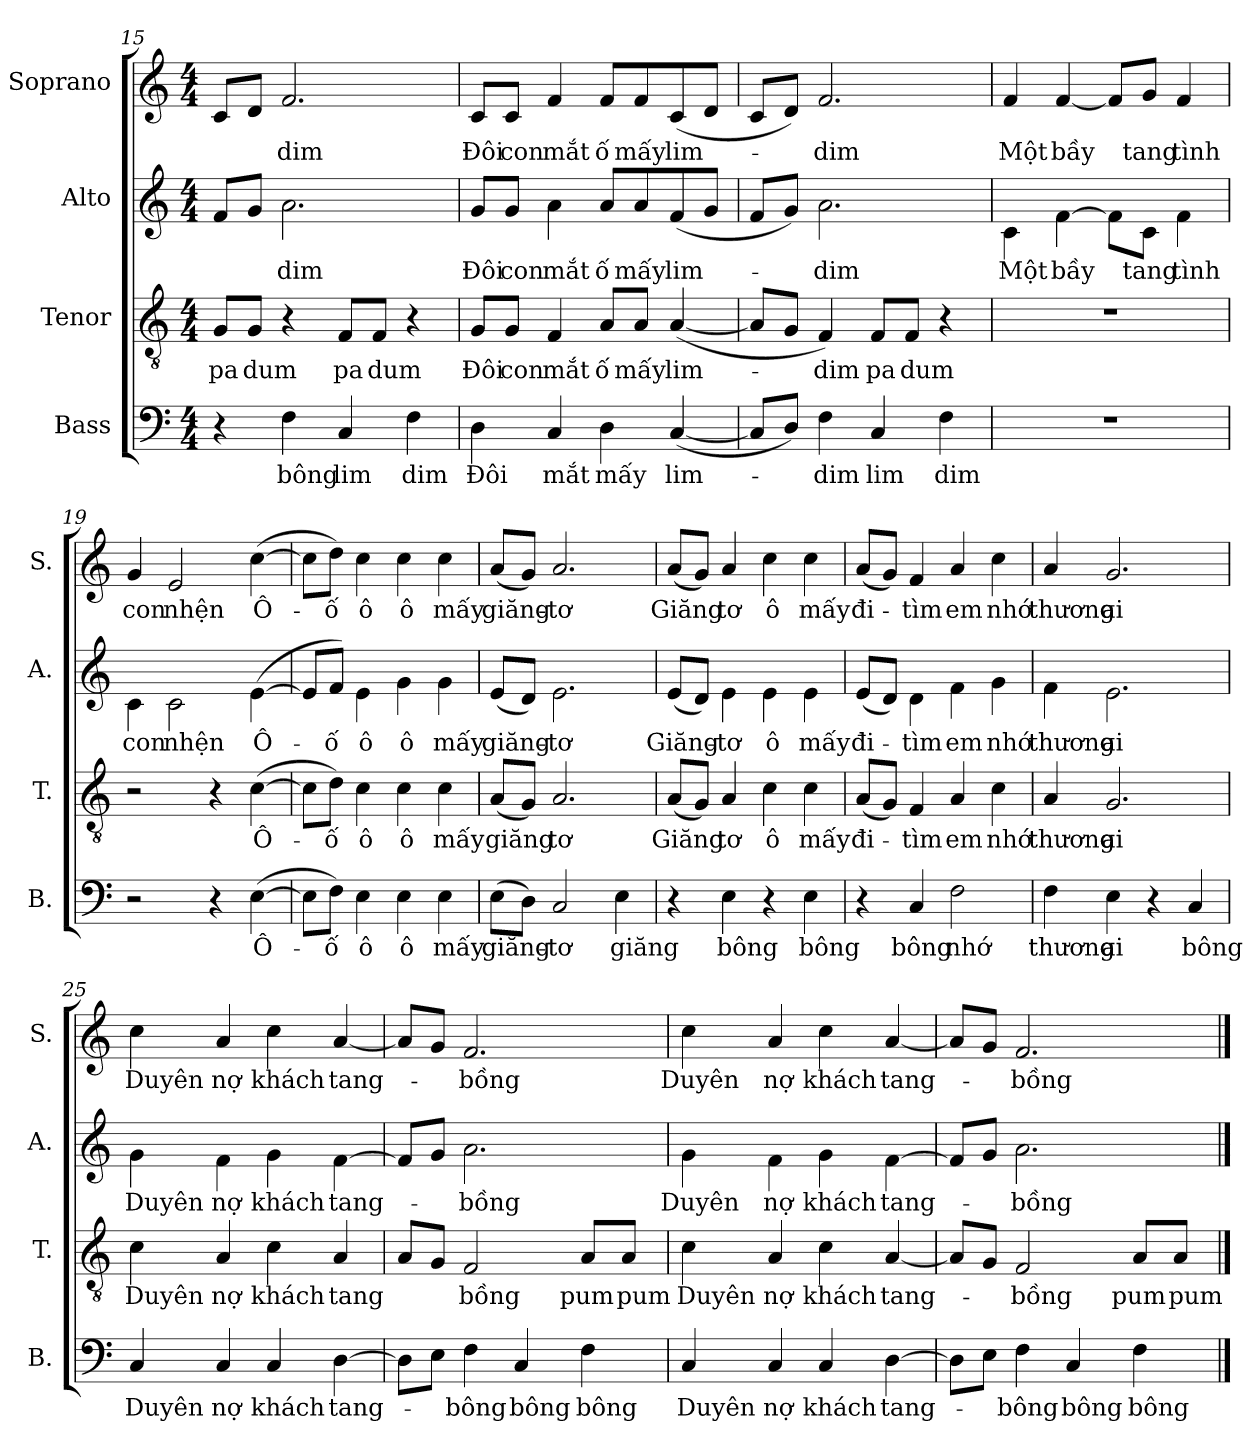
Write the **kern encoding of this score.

**kern	**text	**kern	**text	**kern	**text	**kern	**text
*part4	*part4	*part3	*part3	*part2	*part2	*part1	*part1
*staff4	*staff4	*staff3	*staff3	*staff2	*staff2	*staff1	*staff1
*I"Bass	*	*I"Tenor	*	*I"Alto	*	*I"Soprano	*
*I'B.	*	*I'T.	*	*I'A.	*	*I'S.	*
*clefF4	*	*clefGv2	*	*clefG2	*	*clefG2	*
*k[]	*	*k[]	*	*k[]	*	*k[]	*
*M4/4	*	*M4/4	*	*M4/4	*	*M4/4	*
=15	=15	=15	=15	=15	=15	=15	=15
!	!	!	!LO:LY:b	!	!	!	!
4r	.	8G/L	pa	8f/L	.	8c/L	.
!	!	!	!LO:LY:b	!	!	!	!
.	.	8G/J	dum	8g/J	.	8d/J	.
!	!LO:LY:b	!	!	!	!LO:LY:b	!	!LO:LY:b
4F\	bông	4r	.	2.a\	-dim	2.f/	-dim
!	!LO:LY:b	!	!LO:LY:b	!	!	!	!
4C/	lim	8F/L	pa	.	.	.	.
!	!	!	!LO:LY:b	!	!	!	!
.	.	8F/J	dum	.	.	.	.
!	!LO:LY:b	!	!	!	!	!	!
4F\	dim	4r	.	.	.	.	.
=16	=16	=16	=16	=16	=16	=16	=16
!	!LO:LY:b	!	!LO:LY:b	!	!LO:LY:b	!	!LO:LY:b
4D\	Đôi	8G/L	Đôi	8g/L	Đôi	8c/L	Đôi
!	!	!	!LO:LY:b	!	!LO:LY:b	!	!LO:LY:b
.	.	8G/J	con	8g/J	con	8c/J	con
!	!LO:LY:b	!	!LO:LY:b	!	!LO:LY:b	!	!LO:LY:b
4C/	mắt	4F/	mắt	4a\	mắt	4f/	mắt
!	!LO:LY:b	!	!LO:LY:b	!	!LO:LY:b	!	!LO:LY:b
4D\	mấy	8A/L	ố	8a/L	ố	8f/L	ố
!	!	!	!LO:LY:b	!	!LO:LY:b	!	!LO:LY:b
.	.	8A/J	mấy	8a/	mấy	8f/	mấy
!	!LO:LY:b	!	!LO:LY:b	!	!LO:LY:b	!	!LO:LY:b
([4C/	lim-	([4A/	lim-	(8f/	lim-	(8c/	lim-
.	.	.	.	8g/J	.	8d/J	.
!!LO:LB:g=z
=17	=17	=17	=17	=17	=17	=17	=17
8C/L]	.	8A/L]	.	8f/L	.	8c/L	.
8D/J)	.	8G/J	.	8g/J)	.	8d/J)	.
!	!LO:LY:b	!	!LO:LY:b	!	!LO:LY:b	!	!LO:LY:b
4F\	-dim	4F/)	-dim	2.a\	-dim	2.f/	-dim
!	!LO:LY:b	!	!LO:LY:b	!	!	!	!
4C/	lim	8F/L	pa	.	.	.	.
!	!	!	!LO:LY:b	!	!	!	!
.	.	8F/J	dum	.	.	.	.
!	!LO:LY:b	!	!	!	!	!	!
4F\	dim	4r	.	.	.	.	.
=18	=18	=18	=18	=18	=18	=18	=18
!	!	!	!	!	!LO:LY:b	!	!LO:LY:b
1r	.	1r	.	4c\	Một	4f/	Một
!	!	!	!	!	!LO:LY:b	!	!LO:LY:b
.	.	.	.	[4f\	bầy	[4f/	bầy
.	.	.	.	8f\L]	.	8f/L]	.
!	!	!	!	!	!LO:LY:b	!	!LO:LY:b
.	.	.	.	8c\J	tang	8g/J	tang
!	!	!	!	!	!LO:LY:b	!	!LO:LY:b
.	.	.	.	4f\	tình	4f/	tình
=19	=19	=19	=19	=19	=19	=19	=19
!	!	!	!	!	!LO:LY:b	!	!LO:LY:b
2r	.	2r	.	4c\	con	4g/	con
!	!	!	!	!	!LO:LY:b	!	!LO:LY:b
.	.	.	.	2c\	nhện	2e/	nhện
4r	.	4r	.	.	.	.	.
!	!LO:LY:b	!	!LO:LY:b	!	!LO:LY:b	!	!LO:LY:b
(>[4E\	Ô-	(>[4c\	Ô-	([4e\	Ô-	(>[4cc\	Ô-
=20	=20	=20	=20	=20	=20	=20	=20
8E\L]	.	8c\L]	.	8e/L]	.	8cc\L]	.
!	!LO:LY:b	!	!LO:LY:b	!	!LO:LY:b	!	!LO:LY:b
8F\J)	-ố	8d\J)	-ố	8f/J)	-ố	8dd\J)	-ố
!	!LO:LY:b	!	!LO:LY:b	!	!LO:LY:b	!	!LO:LY:b
4E\	ô	4c\	ô	4e\	ô	4cc\	ô
!	!LO:LY:b	!	!LO:LY:b	!	!LO:LY:b	!	!LO:LY:b
4E\	ô	4c\	ô	4g\	ô	4cc\	ô
!	!LO:LY:b	!	!LO:LY:b	!	!LO:LY:b	!	!LO:LY:b
4E\	mấy	4c\	mấy	4g\	mấy	4cc\	mấy
=21	=21	=21	=21	=21	=21	=21	=21
!	!LO:LY:b	!	!LO:LY:b	!	!LO:LY:b	!	!LO:LY:b
(>8E\L	giăng-	(8A/L	giăng	(8e/L	giăng-	(8a/L	giăng-
8D\J)	.	8G/J)	.	8d/J)	.	8g/J)	.
!	!LO:LY:b	!	!LO:LY:b	!	!LO:LY:b	!	!LO:LY:b
2C/	-tơ	2.A/	tơ	2.e\	-tơ	2.a/	-tơ
!	!LO:LY:b	!	!	!	!	!	!
4E\	giăng	.	.	.	.	.	.
!!LO:PB:g=z
=22	=22	=22	=22	=22	=22	=22	=22
!	!	!	!LO:LY:b	!	!LO:LY:b	!	!LO:LY:b
4r	.	(8A/L	Giăng	(8e/L	Giăng-	(8a/L	Giăng
.	.	8G/J)	.	8d/J)	.	8g/J)	.
!	!LO:LY:b	!	!LO:LY:b	!	!LO:LY:b	!	!LO:LY:b
4E\	bông	4A/	tơ	4e\	-tơ	4a/	tơ
!	!	!	!LO:LY:b	!	!LO:LY:b	!	!LO:LY:b
4r	.	4c\	ô	4e\	ô	4cc\	ô
!	!LO:LY:b	!	!LO:LY:b	!	!LO:LY:b	!	!LO:LY:b
4E\	bông	4c\	mấy	4e\	mấy	4cc\	mấy
=23	=23	=23	=23	=23	=23	=23	=23
!	!	!	!LO:LY:b	!	!LO:LY:b	!	!LO:LY:b
4r	.	(8A/L	đi-	(8e/L	đi-	(8a/L	đi-
.	.	8G/J)	.	8d/J)	.	8g/J)	.
!	!LO:LY:b	!	!LO:LY:b	!	!LO:LY:b	!	!LO:LY:b
4C/	bông	4F/	-tìm	4d\	-tìm	4f/	-tìm
!	!LO:LY:b	!	!LO:LY:b	!	!LO:LY:b	!	!LO:LY:b
2F\	nhớ	4A/	em	4f\	em	4a/	em
!	!	!	!LO:LY:b	!	!LO:LY:b	!	!LO:LY:b
.	.	4c\	nhớ	4g\	nhớ	4cc\	nhớ
=24	=24	=24	=24	=24	=24	=24	=24
!	!LO:LY:b	!	!LO:LY:b	!	!LO:LY:b	!	!LO:LY:b
4F\	thương	4A/	thương	4f\	thương	4a/	thương
!	!LO:LY:b	!	!LO:LY:b	!	!LO:LY:b	!	!LO:LY:b
4E\	ai	2.G/	ai	2.e\	ai	2.g/	ai
4r	.	.	.	.	.	.	.
!	!LO:LY:b	!	!	!	!	!	!
4C/	bông	.	.	.	.	.	.
=25	=25	=25	=25	=25	=25	=25	=25
!	!LO:LY:b	!	!LO:LY:b	!	!LO:LY:b	!	!LO:LY:b
4C/	Duyên	4c\	Duyên	4g\	Duyên	4cc\	Duyên
!	!LO:LY:b	!	!LO:LY:b	!	!LO:LY:b	!	!LO:LY:b
4C/	nợ	4A/	nợ	4f\	nợ	4a/	nợ
!	!LO:LY:b	!	!LO:LY:b	!	!LO:LY:b	!	!LO:LY:b
4C/	khách	4c\	khách	4g\	khách	4cc\	khách
!	!LO:LY:b	!	!LO:LY:b	!	!LO:LY:b	!	!LO:LY:b
[4D\	tang-	4A/	tang	[4f\	tang-	[4a/	tang-
!!LO:LB:g=z
=26	=26	=26	=26	=26	=26	=26	=26
8D\L]	.	8A/L	.	8f/L]	.	8a/L]	.
8E\J	.	8G/J	.	8g/J	.	8g/J	.
!	!LO:LY:b	!	!LO:LY:b	!	!LO:LY:b	!	!LO:LY:b
4F\	-bông	2F/	-bồng	2.a\	-bồng	2.f/	-bồng
!	!LO:LY:b	!	!	!	!	!	!
4C/	bông	.	.	.	.	.	.
!	!LO:LY:b	!	!LO:LY:b	!	!	!	!
4F\	bông	8A/L	pum	.	.	.	.
!	!	!	!LO:LY:b	!	!	!	!
.	.	8A/J	pum	.	.	.	.
=27	=27	=27	=27	=27	=27	=27	=27
!	!LO:LY:b	!	!LO:LY:b	!	!LO:LY:b	!	!LO:LY:b
4C/	Duyên	4c\	Duyên	4g\	Duyên	4cc\	Duyên
!	!LO:LY:b	!	!LO:LY:b	!	!LO:LY:b	!	!LO:LY:b
4C/	nợ	4A/	nợ	4f\	nợ	4a/	nợ
!	!LO:LY:b	!	!LO:LY:b	!	!LO:LY:b	!	!LO:LY:b
4C/	khách	4c\	khách	4g\	khách	4cc\	khách
!	!LO:LY:b	!	!LO:LY:b	!	!LO:LY:b	!	!LO:LY:b
[4D\	tang-	[4A/	tang-	[4f\	tang-	[4a/	tang-
=28	=28	=28	=28	=28	=28	=28	=28
8D\L]	.	8A/L]	.	8f/L]	.	8a/L]	.
8E\J	.	8G/J	.	8g/J	.	8g/J	.
!	!LO:LY:b	!	!LO:LY:b	!	!LO:LY:b	!	!LO:LY:b
4F\	-bông	2F/	-bồng	2.a\	-bồng	2.f/	-bồng
!	!LO:LY:b	!	!	!	!	!	!
4C/	bông	.	.	.	.	.	.
!	!LO:LY:b	!	!LO:LY:b	!	!	!	!
4F\	bông	8A/L	pum	.	.	.	.
!	!	!	!LO:LY:b	!	!	!	!
.	.	8A/J	pum	.	.	.	.
==	==	==	==	==	==	==	==
*-	*-	*-	*-	*-	*-	*-	*-
